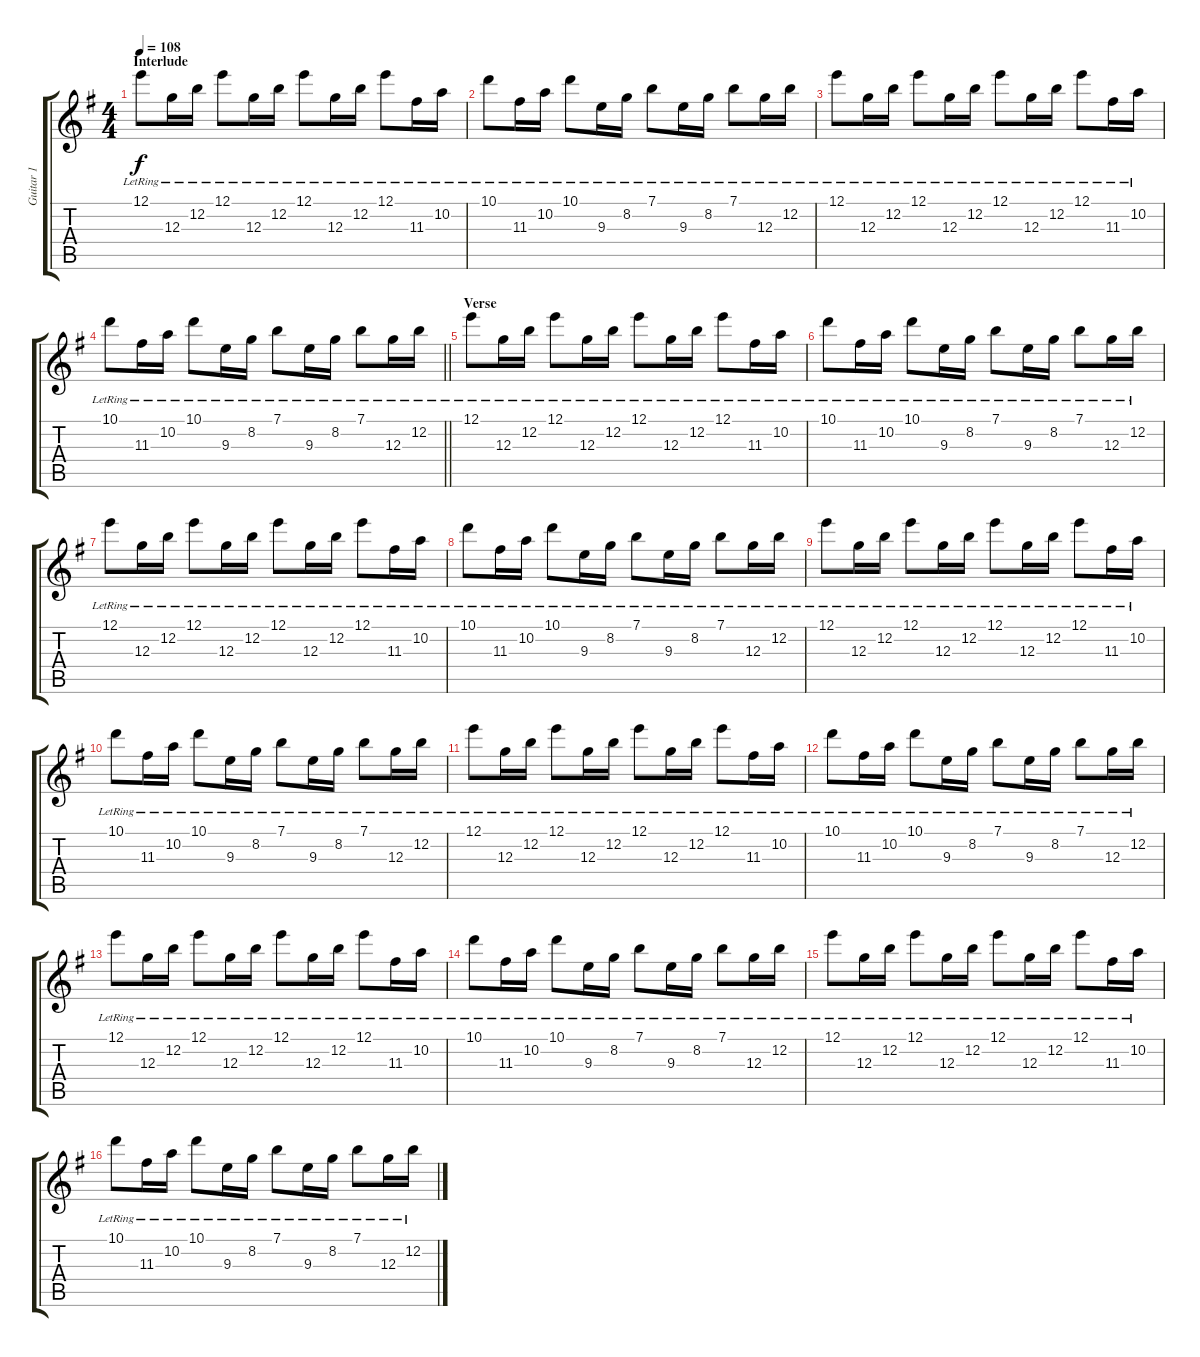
\track ("Guitar 1" "Guitar 1") {instrument electricguitarclean}
\staff {score tabs}
\tuning (E4 B3 G3 D3 A2 E2) {hide}
\ts (4 4)
\section ("" "Interlude")
\tempo 108
\clef g2
\ks g
12.1{lr}.8{dy f} 12.3{lr}.16 12.2{lr}.16 12.1{lr}.8 12.3{lr}.16 12.2{lr}.16 12.1{lr}.8 12.3{lr}.16 12.2{lr}.16 12.1{lr}.8 11.3{lr}.16 10.2{lr}.16 |
10.1{lr}.8 11.3{lr}.16 10.2{lr}.16 10.1{lr}.8 9.3{lr}.16 8.2{lr}.16 7.1{lr}.8 9.3{lr}.16 8.2{lr}.16 7.1{lr}.8 12.3{lr}.16 12.2{lr}.16 |
12.1{lr}.8 12.3{lr}.16 12.2{lr}.16 12.1{lr}.8 12.3{lr}.16 12.2{lr}.16 12.1{lr}.8 12.3{lr}.16 12.2{lr}.16 12.1{lr}.8 11.3{lr}.16 10.2{lr}.16 |
\barLineRight lightlight
10.1{lr}.8 11.3{lr}.16 10.2{lr}.16 10.1{lr}.8 9.3{lr}.16 8.2{lr}.16 7.1{lr}.8 9.3{lr}.16 8.2{lr}.16 7.1{lr}.8 12.3{lr}.16 12.2{lr}.16 |
\section ("" "Verse")
12.1{lr}.8 12.3{lr}.16 12.2{lr}.16 12.1{lr}.8 12.3{lr}.16 12.2{lr}.16 12.1{lr}.8 12.3{lr}.16 12.2{lr}.16 12.1{lr}.8 11.3{lr}.16 10.2{lr}.16 |
10.1{lr}.8 11.3{lr}.16 10.2{lr}.16 10.1{lr}.8 9.3{lr}.16 8.2{lr}.16 7.1{lr}.8 9.3{lr}.16 8.2{lr}.16 7.1{lr}.8 12.3{lr}.16 12.2{lr}.16 |
12.1{lr}.8 12.3{lr}.16 12.2{lr}.16 12.1{lr}.8 12.3{lr}.16 12.2{lr}.16 12.1{lr}.8 12.3{lr}.16 12.2{lr}.16 12.1{lr}.8 11.3{lr}.16 10.2{lr}.16 |
10.1{lr}.8 11.3{lr}.16 10.2{lr}.16 10.1{lr}.8 9.3{lr}.16 8.2{lr}.16 7.1{lr}.8 9.3{lr}.16 8.2{lr}.16 7.1{lr}.8 12.3{lr}.16 12.2{lr}.16 |
12.1{lr}.8 12.3{lr}.16 12.2{lr}.16 12.1{lr}.8 12.3{lr}.16 12.2{lr}.16 12.1{lr}.8 12.3{lr}.16 12.2{lr}.16 12.1{lr}.8 11.3{lr}.16 10.2{lr}.16 |
10.1{lr}.8 11.3{lr}.16 10.2{lr}.16 10.1{lr}.8 9.3{lr}.16 8.2{lr}.16 7.1{lr}.8 9.3{lr}.16 8.2{lr}.16 7.1{lr}.8 12.3{lr}.16 12.2{lr}.16 |
12.1{lr}.8 12.3{lr}.16 12.2{lr}.16 12.1{lr}.8 12.3{lr}.16 12.2{lr}.16 12.1{lr}.8 12.3{lr}.16 12.2{lr}.16 12.1{lr}.8 11.3{lr}.16 10.2{lr}.16 |
10.1{lr}.8 11.3{lr}.16 10.2{lr}.16 10.1{lr}.8 9.3{lr}.16 8.2{lr}.16 7.1{lr}.8 9.3{lr}.16 8.2{lr}.16 7.1{lr}.8 12.3{lr}.16 12.2{lr}.16 |
12.1{lr}.8 12.3{lr}.16 12.2{lr}.16 12.1{lr}.8 12.3{lr}.16 12.2{lr}.16 12.1{lr}.8 12.3{lr}.16 12.2{lr}.16 12.1{lr}.8 11.3{lr}.16 10.2{lr}.16 |
10.1{lr}.8 11.3{lr}.16 10.2{lr}.16 10.1{lr}.8 9.3{lr}.16 8.2{lr}.16 7.1{lr}.8 9.3{lr}.16 8.2{lr}.16 7.1{lr}.8 12.3{lr}.16 12.2{lr}.16 |
12.1{lr}.8 12.3{lr}.16 12.2{lr}.16 12.1{lr}.8 12.3{lr}.16 12.2{lr}.16 12.1{lr}.8 12.3{lr}.16 12.2{lr}.16 12.1{lr}.8 11.3{lr}.16 10.2{lr}.16 |
10.1{lr}.8 11.3{lr}.16 10.2{lr}.16 10.1{lr}.8 9.3{lr}.16 8.2{lr}.16 7.1{lr}.8 9.3{lr}.16 8.2{lr}.16 7.1{lr}.8 12.3{lr}.16 12.2{lr}.16
